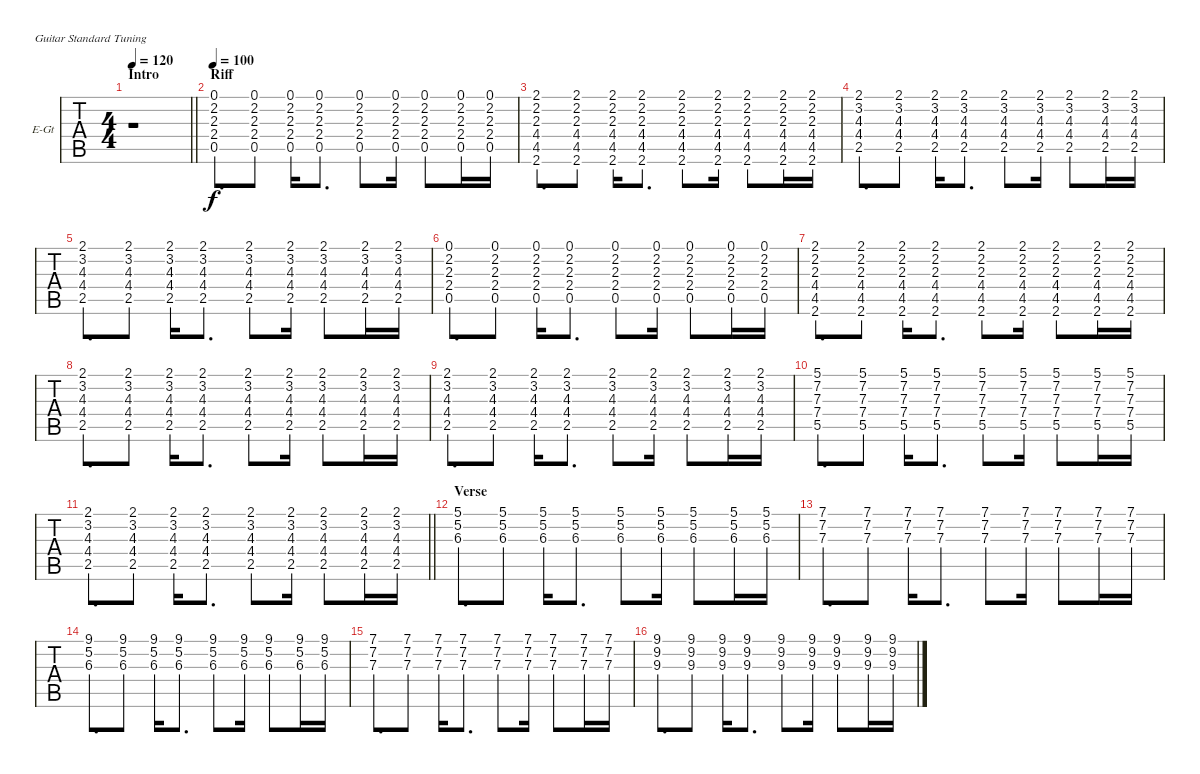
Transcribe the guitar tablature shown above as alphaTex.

\bracketExtendMode groupsimilarinstruments
\firstSystemTrackNameOrientation horizontal
\otherSystemsTrackNameOrientation horizontal
\track ("Albert" "E-Gt") {instrument distortionguitar}
\staff {tabs}
\tuning (E4 B3 G3 D3 A2 E2)
\ts (4 4)
\beaming (8 2 2 2 2)
\section ("" "Intro")
\tempo 120
\clef g2
\barLineRight lightlight
\ks c
r.1{dy f instrument distortionguitar} |
\section ("" "Riff")
\tempo 100
(0.1 2.2 2.3 2.4 0.5).8{d} (0.1 2.2 2.3 2.4 0.5).8 (0.1 2.2 2.3 2.4 0.5).16 (0.1 2.2 2.3 2.4 0.5).8{d} (0.1 2.2 2.3 2.4 0.5).8 (0.1 2.2 2.3 2.4 0.5).16 (0.1 2.2 2.3 2.4 0.5).8 (0.1 2.2 2.3 2.4 0.5).16 (0.1 2.2 2.3 2.4 0.5).16 |
(2.1 2.2 2.3 4.4 4.5 2.6).8{d} (2.1 2.2 2.3 4.4 4.5 2.6).8 (2.1 2.2 2.3 4.4 4.5 2.6).16 (2.1 2.2 2.3 4.4 4.5 2.6).8{d} (2.1 2.2 2.3 4.4 4.5 2.6).8 (2.1 2.2 2.3 4.4 4.5 2.6).16 (2.1 2.2 2.3 4.4 4.5 2.6).8 (2.1 2.2 2.3 4.4 4.5 2.6).16 (2.1 2.2 2.3 4.4 4.5 2.6).16 |
(2.1 3.2 4.3 4.4 2.5).8{d} (2.1 3.2 4.3 4.4 2.5).8 (2.1 3.2 4.3 4.4 2.5).16 (2.1 3.2 4.3 4.4 2.5).8{d} (2.1 3.2 4.3 4.4 2.5).8 (2.1 3.2 4.3 4.4 2.5).16 (2.1 3.2 4.3 4.4 2.5).8 (2.1 3.2 4.3 4.4 2.5).16 (2.1 3.2 4.3 4.4 2.5).16 |
(2.1 3.2 4.3 4.4 2.5).8{d} (2.1 3.2 4.3 4.4 2.5).8 (2.1 3.2 4.3 4.4 2.5).16 (2.1 3.2 4.3 4.4 2.5).8{d} (2.1 3.2 4.3 4.4 2.5).8 (2.1 3.2 4.3 4.4 2.5).16 (2.1 3.2 4.3 4.4 2.5).8 (2.1 3.2 4.3 4.4 2.5).16 (2.1 3.2 4.3 4.4 2.5).16 |
(0.1 2.2 2.3 2.4 0.5).8{d} (0.1 2.2 2.3 2.4 0.5).8 (0.1 2.2 2.3 2.4 0.5).16 (0.1 2.2 2.3 2.4 0.5).8{d} (0.1 2.2 2.3 2.4 0.5).8 (0.1 2.2 2.3 2.4 0.5).16 (0.1 2.2 2.3 2.4 0.5).8 (0.1 2.2 2.3 2.4 0.5).16 (0.1 2.2 2.3 2.4 0.5).16 |
(2.1 2.2 2.3 4.4 4.5 2.6).8{d} (2.1 2.2 2.3 4.4 4.5 2.6).8 (2.1 2.2 2.3 4.4 4.5 2.6).16 (2.1 2.2 2.3 4.4 4.5 2.6).8{d} (2.1 2.2 2.3 4.4 4.5 2.6).8 (2.1 2.2 2.3 4.4 4.5 2.6).16 (2.1 2.2 2.3 4.4 4.5 2.6).8 (2.1 2.2 2.3 4.4 4.5 2.6).16 (2.1 2.2 2.3 4.4 4.5 2.6).16 |
(2.1 3.2 4.3 4.4 2.5).8{d} (2.1 3.2 4.3 4.4 2.5).8 (2.1 3.2 4.3 4.4 2.5).16 (2.1 3.2 4.3 4.4 2.5).8{d} (2.1 3.2 4.3 4.4 2.5).8 (2.1 3.2 4.3 4.4 2.5).16 (2.1 3.2 4.3 4.4 2.5).8 (2.1 3.2 4.3 4.4 2.5).16 (2.1 3.2 4.3 4.4 2.5).16 |
(2.1 3.2 4.3 4.4 2.5).8{d} (2.1 3.2 4.3 4.4 2.5).8 (2.1 3.2 4.3 4.4 2.5).16 (2.1 3.2 4.3 4.4 2.5).8{d} (2.1 3.2 4.3 4.4 2.5).8 (2.1 3.2 4.3 4.4 2.5).16 (2.1 3.2 4.3 4.4 2.5).8 (2.1 3.2 4.3 4.4 2.5).16 (2.1 3.2 4.3 4.4 2.5).16 |
(5.1 7.2 7.3 7.4 5.5).8{d} (5.1 7.2 7.3 7.4 5.5).8 (5.1 7.2 7.3 7.4 5.5).16 (5.1 7.2 7.3 7.4 5.5).8{d} (5.1 7.2 7.3 7.4 5.5).8 (5.1 7.2 7.3 7.4 5.5).16 (5.1 7.2 7.3 7.4 5.5).8 (5.1 7.2 7.3 7.4 5.5).16 (5.1 7.2 7.3 7.4 5.5).16 |
\barLineRight lightlight
(2.1 3.2 4.3 4.4 2.5).8{d} (2.1 3.2 4.3 4.4 2.5).8 (2.1 3.2 4.3 4.4 2.5).16 (2.1 3.2 4.3 4.4 2.5).8{d} (2.1 3.2 4.3 4.4 2.5).8 (2.1 3.2 4.3 4.4 2.5).16 (2.1 3.2 4.3 4.4 2.5).8 (2.1 3.2 4.3 4.4 2.5).16 (2.1 3.2 4.3 4.4 2.5).16 |
\section ("" "Verse")
(5.1 5.2 6.3).8{d} (5.1 5.2 6.3).8 (5.1 5.2 6.3).16 (5.1 5.2 6.3).8{d} (5.1 5.2 6.3).8 (5.1 5.2 6.3).16 (5.1 5.2 6.3).8 (5.1 5.2 6.3).16 (5.1 5.2 6.3).16 |
(7.1 7.2 7.3).8{d} (7.1 7.2 7.3).8 (7.1 7.2 7.3).16 (7.1 7.2 7.3).8{d} (7.1 7.2 7.3).8 (7.1 7.2 7.3).16 (7.1 7.2 7.3).8 (7.1 7.2 7.3).16 (7.1 7.2 7.3).16 |
(9.1 5.2 6.3).8{d} (9.1 5.2 6.3).8 (9.1 5.2 6.3).16 (9.1 5.2 6.3).8{d} (9.1 5.2 6.3).8 (9.1 5.2 6.3).16 (9.1 5.2 6.3).8 (9.1 5.2 6.3).16 (9.1 5.2 6.3).16 |
(7.1 7.2 7.3).8{d} (7.1 7.2 7.3).8 (7.1 7.2 7.3).16 (7.1 7.2 7.3).8{d} (7.1 7.2 7.3).8 (7.1 7.2 7.3).16 (7.1 7.2 7.3).8 (7.1 7.2 7.3).16 (7.1 7.2 7.3).16 |
(9.1 9.2 9.3).8{d} (9.1 9.2 9.3).8 (9.1 9.2 9.3).16 (9.1 9.2 9.3).8{d} (9.1 9.2 9.3).8 (9.1 9.2 9.3).16 (9.1 9.2 9.3).8 (9.1 9.2 9.3).16 (9.1 9.2 9.3).16
